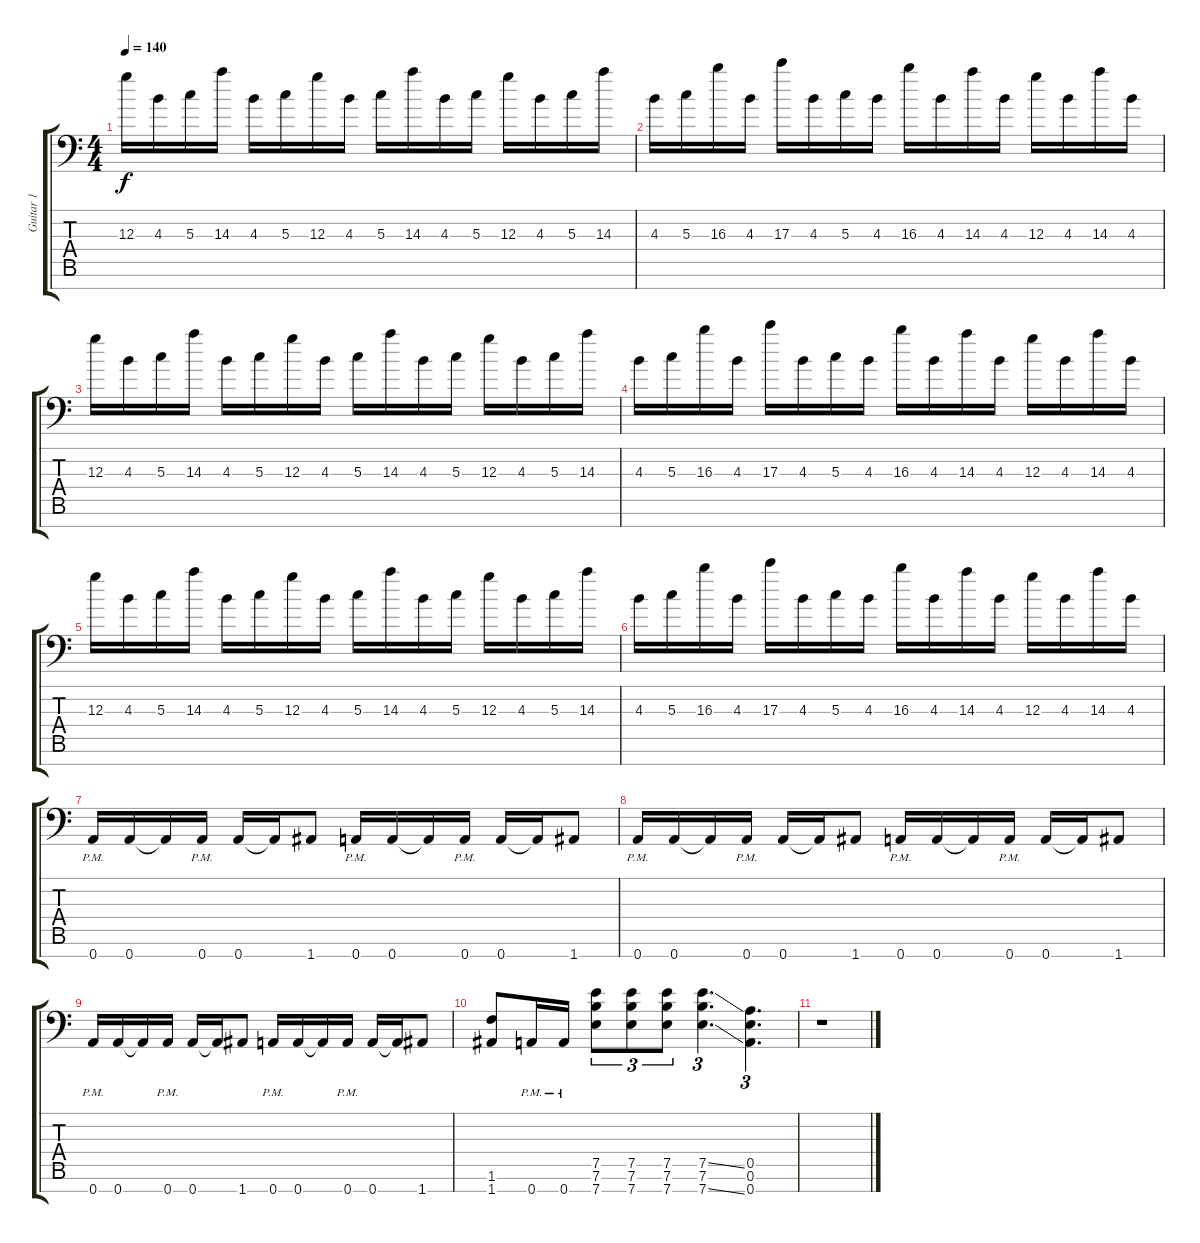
\track ("Guitar 1" "Guitar 1") {instrument distortionguitar}
\staff {score tabs}
\tuning (E4 B3 G3 D3 A2 E2 A1) {hide}
\ts (4 4)
\tempo 140
\clef f4
\ks c
12.3.16{dy f} 4.3.16 5.3.16 14.3.16 4.3.16 5.3.16 12.3.16 4.3.16 5.3.16 14.3.16 4.3.16 5.3.16 12.3.16 4.3.16 5.3.16 14.3.16 |
4.3.16 5.3.16 16.3.16 4.3.16 17.3.16 4.3.16 5.3.16 4.3.16 16.3.16 4.3.16 14.3.16 4.3.16 12.3.16 4.3.16 14.3.16 4.3.16 |
12.3.16 4.3.16 5.3.16 14.3.16 4.3.16 5.3.16 12.3.16 4.3.16 5.3.16 14.3.16 4.3.16 5.3.16 12.3.16 4.3.16 5.3.16 14.3.16 |
4.3.16 5.3.16 16.3.16 4.3.16 17.3.16 4.3.16 5.3.16 4.3.16 16.3.16 4.3.16 14.3.16 4.3.16 12.3.16 4.3.16 14.3.16 4.3.16 |
12.3.16 4.3.16 5.3.16 14.3.16 4.3.16 5.3.16 12.3.16 4.3.16 5.3.16 14.3.16 4.3.16 5.3.16 12.3.16 4.3.16 5.3.16 14.3.16 |
4.3.16 5.3.16 16.3.16 4.3.16 17.3.16 4.3.16 5.3.16 4.3.16 16.3.16 4.3.16 14.3.16 4.3.16 12.3.16 4.3.16 14.3.16 4.3.16 |
0.7{pm}.16 0.7.16 0.7{t}.16 0.7{pm}.16 0.7.16 0.7{t}.16 1.7.8 0.7{pm}.16 0.7.16 0.7{t}.16 0.7{pm}.16 0.7.16 0.7{t}.16 1.7.8 |
0.7{pm}.16 0.7.16 0.7{t}.16 0.7{pm}.16 0.7.16 0.7{t}.16 1.7.8 0.7{pm}.16 0.7.16 0.7{t}.16 0.7{pm}.16 0.7.16 0.7{t}.16 1.7.8 |
0.7{pm}.16 0.7.16 0.7{t}.16 0.7{pm}.16 0.7.16 0.7{t}.16 1.7.8 0.7{pm}.16 0.7.16 0.7{t}.16 0.7{pm}.16 0.7.16 0.7{t}.16 1.7.8 |
(1.6 1.7).8 0.7{pm}.16 0.7{pm}.16 (7.5 7.6 7.7).8{tu (3 2)} (7.5 7.6 7.7).8{tu (3 2)} (7.5 7.6 7.7).8{tu (3 2)} (7.5{ss} 7.6 7.7{ss}).4{d tu (3 2)} (0.5 0.6 0.7).4{d tu (3 2)} |
r.1
